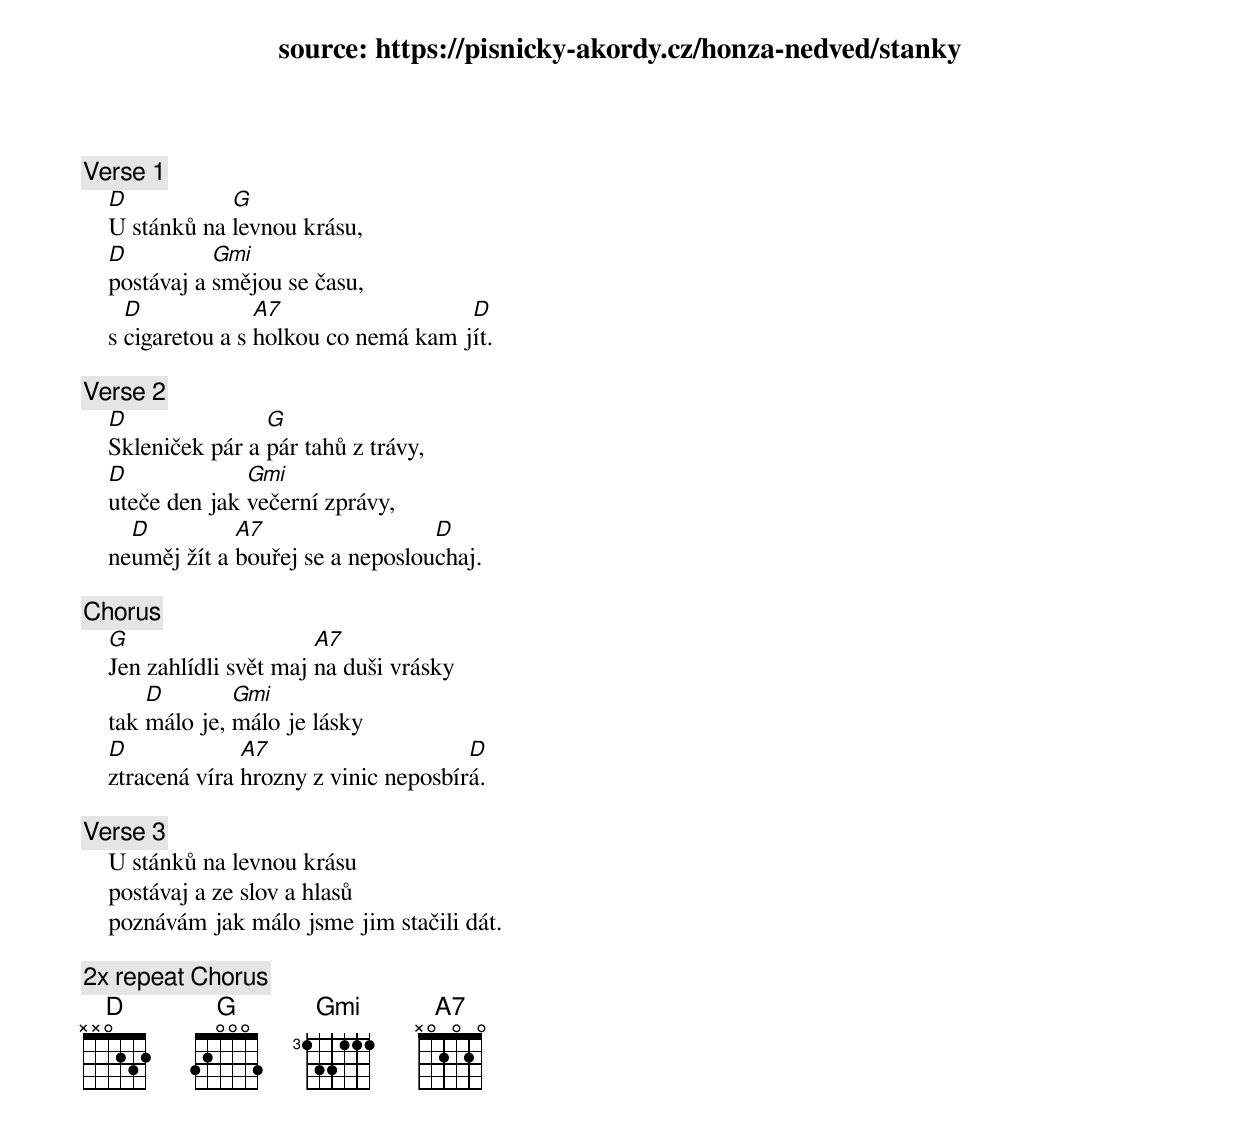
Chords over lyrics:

source: https://pisnicky-akordy.cz/honza-nedved/stanky


[Verse 1]
    D           G
    U stánků na levnou krásu,
    D          Gmi
    postávaj a smějou se času,
      D             A7                  D
    s cigaretou a s holkou co nemá kam jít.

[Verse 2]
    D               G
    Skleniček pár a pár tahů z trávy,
    D             Gmi
    uteče den jak večerní zprávy,
      D          A7                  D
    neuměj žít a bouřej se a neposlouchaj.

[Chorus]
    G                     A7
    Jen zahlídli svět maj na duši vrásky
        D        Gmi
    tak málo je, málo je lásky
    D             A7                     D
    ztracená víra hrozny z vinic neposbírá.

[Verse 3]
    U stánků na levnou krásu
    postávaj a ze slov a hlasů
    poznávám jak málo jsme jim stačili dát.

[2x repeat Chorus]
